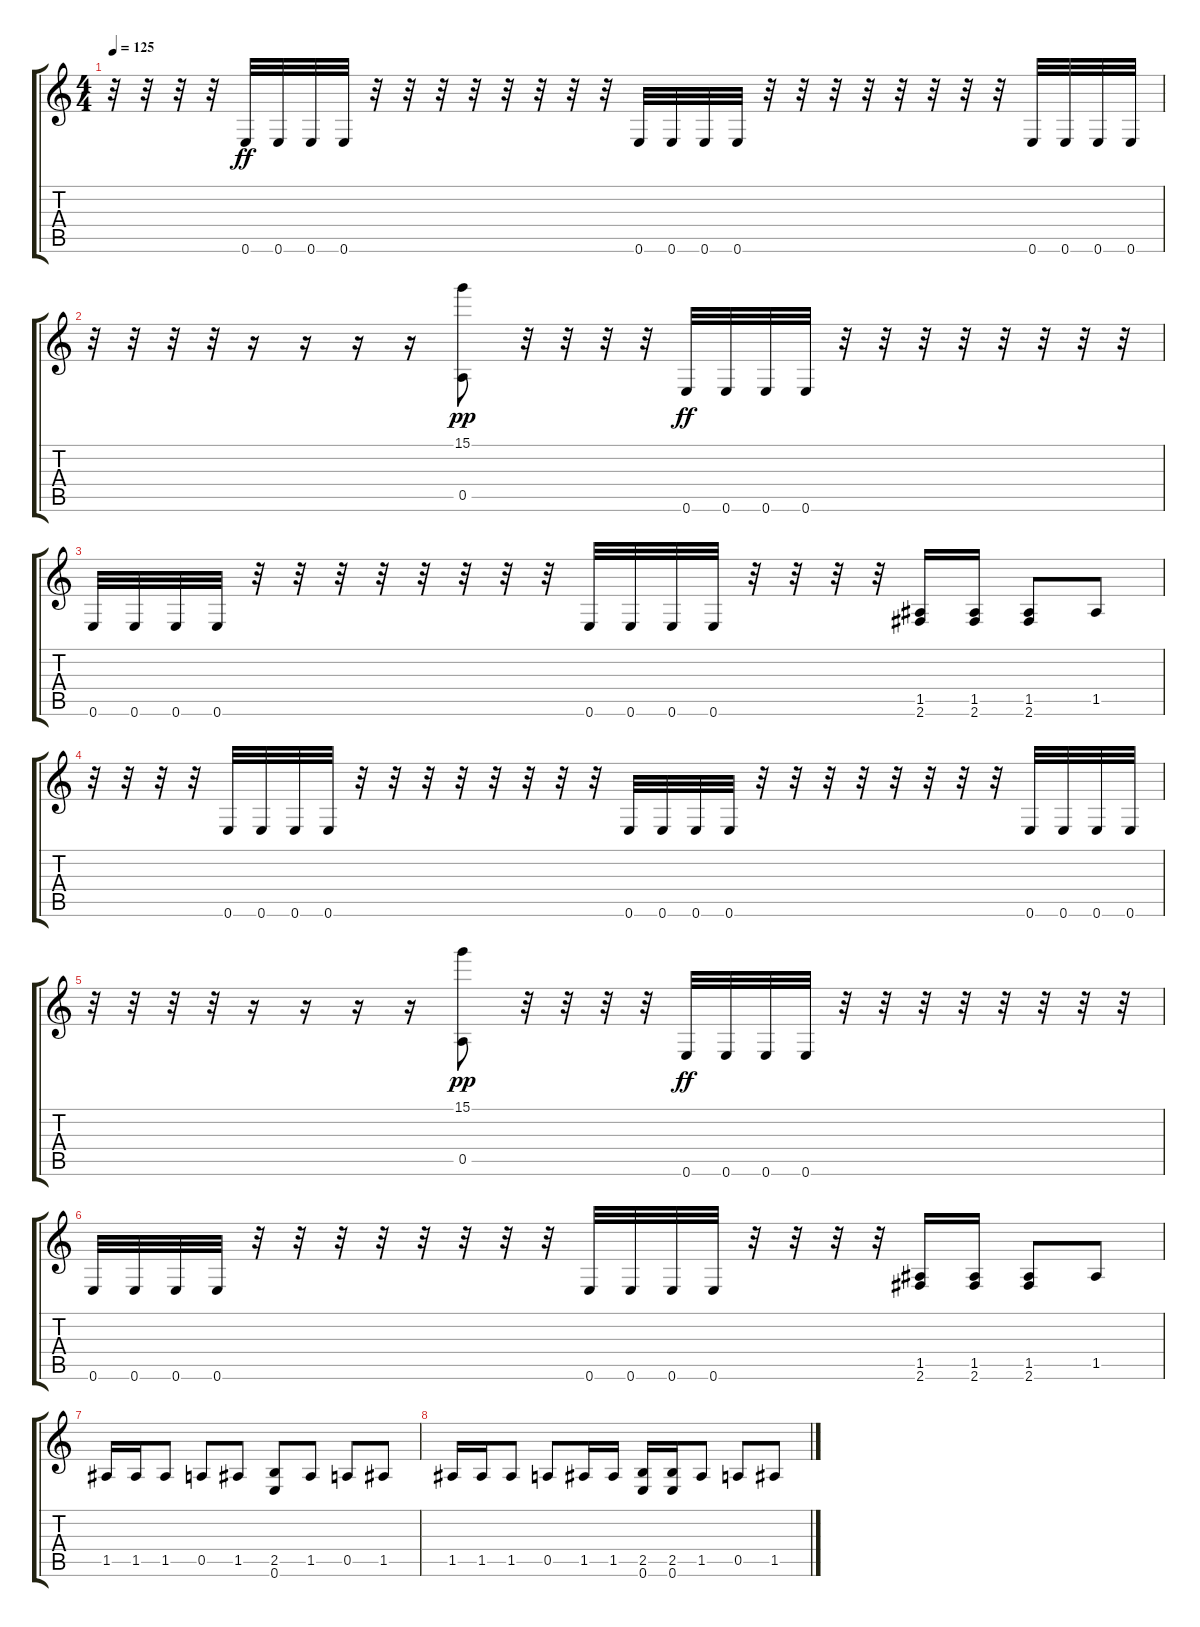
\track "" {instrument distortionguitar}
\staff {score tabs}
\tuning (E4 B3 G3 D3 A2 E2) {hide}
\ts (4 4)
\tempo 125
\clef g2
\ks c
r.32{dy ff} r.32 r.32 r.32 0.6.32 0.6.32 0.6.32 0.6.32 r.32 r.32 r.32 r.32 r.32 r.32 r.32 r.32 0.6.32 0.6.32 0.6.32 0.6.32 r.32 r.32 r.32 r.32 r.32 r.32 r.32 r.32 0.6.32 0.6.32 0.6.32 0.6.32 |
r.32 r.32 r.32 r.32 r.16 r.16 r.16 r.16 (15.1 0.5).8{dy pp} r.32 r.32 r.32 r.32 0.6.32{dy ff} 0.6.32 0.6.32 0.6.32 r.32 r.32 r.32 r.32 r.32 r.32 r.32 r.32 |
0.6.32 0.6.32 0.6.32 0.6.32 r.32 r.32 r.32 r.32 r.32 r.32 r.32 r.32 0.6.32 0.6.32 0.6.32 0.6.32 r.32 r.32 r.32 r.32 (1.5 2.6).16 (1.5 2.6).16 (1.5 2.6).8 1.5.8 |
r.32 r.32 r.32 r.32 0.6.32 0.6.32 0.6.32 0.6.32 r.32 r.32 r.32 r.32 r.32 r.32 r.32 r.32 0.6.32 0.6.32 0.6.32 0.6.32 r.32 r.32 r.32 r.32 r.32 r.32 r.32 r.32 0.6.32 0.6.32 0.6.32 0.6.32 |
r.32 r.32 r.32 r.32 r.16 r.16 r.16 r.16 (15.1 0.5).8{dy pp} r.32 r.32 r.32 r.32 0.6.32{dy ff} 0.6.32 0.6.32 0.6.32 r.32 r.32 r.32 r.32 r.32 r.32 r.32 r.32 |
0.6.32 0.6.32 0.6.32 0.6.32 r.32 r.32 r.32 r.32 r.32 r.32 r.32 r.32 0.6.32 0.6.32 0.6.32 0.6.32 r.32 r.32 r.32 r.32 (1.5 2.6).16 (1.5 2.6).16 (1.5 2.6).8 1.5.8 |
1.5.16 1.5.16 1.5.8 0.5.8 1.5.8 (2.5 0.6).8 1.5.8 0.5.8 1.5.8 |
1.5.16 1.5.16 1.5.8 0.5.8 1.5.16 1.5.16 (2.5 0.6).16 (2.5 0.6).16 1.5.8 0.5.8 1.5.8
